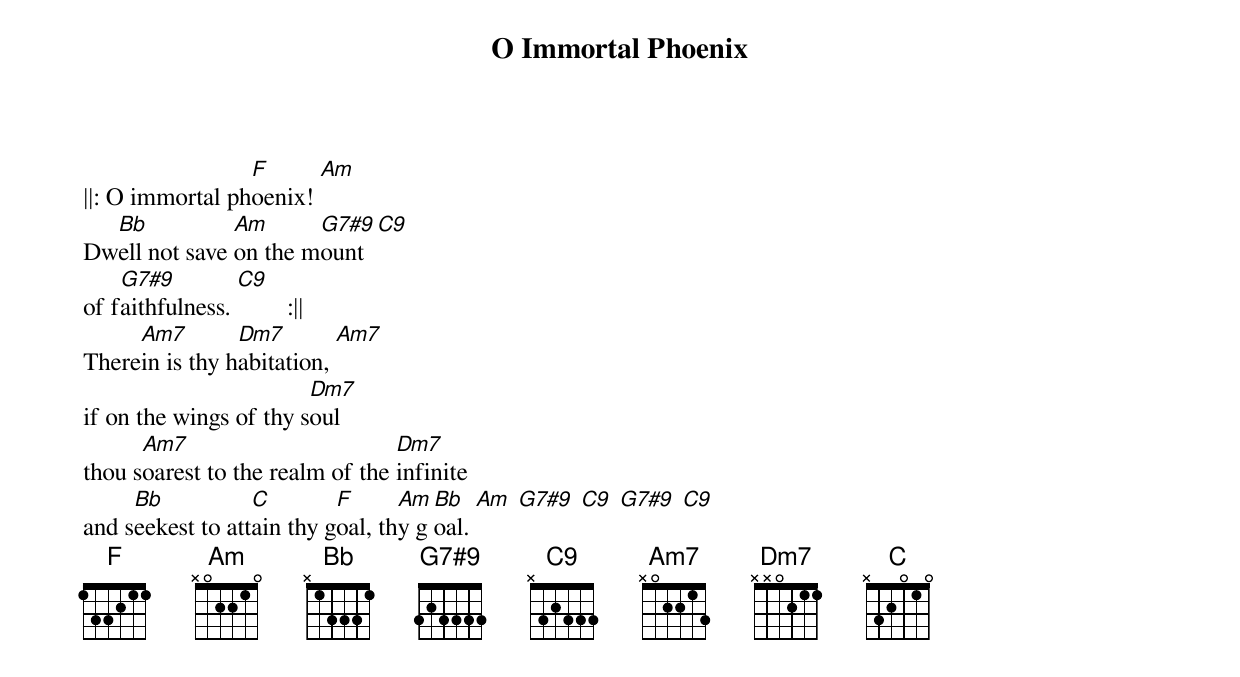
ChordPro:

{title: O Immortal Phoenix}
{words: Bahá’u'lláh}
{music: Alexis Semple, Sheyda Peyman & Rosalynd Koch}
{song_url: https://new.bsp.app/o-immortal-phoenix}
{define: chord base-fret 1 frets 0 2 2 1 0 0}
{define: G7#9 base-fret 1 frets 3 2 3 3 3 3}
{define: C9 base-fret 1 frets x 3 2 3 3 3}

||: O immortal ph[F]oenix! [Am]
Dw[Bb]ell not save [Am]on the m[G7#9]ount [C9]
of f[G7#9]aithfulness. [C9]        :||
There[Am7]in is thy h[Dm7]abitation, [Am7]
if on the wings of thy s[Dm7]oul
thou s[Am7]oarest to the realm of the [Dm7]infinite
and s[Bb]eekest to att[C]ain thy g[F]oal, th[Am]y g[Bb]oal. [Am] [G7#9] [C9] [G7#9] [C9]
